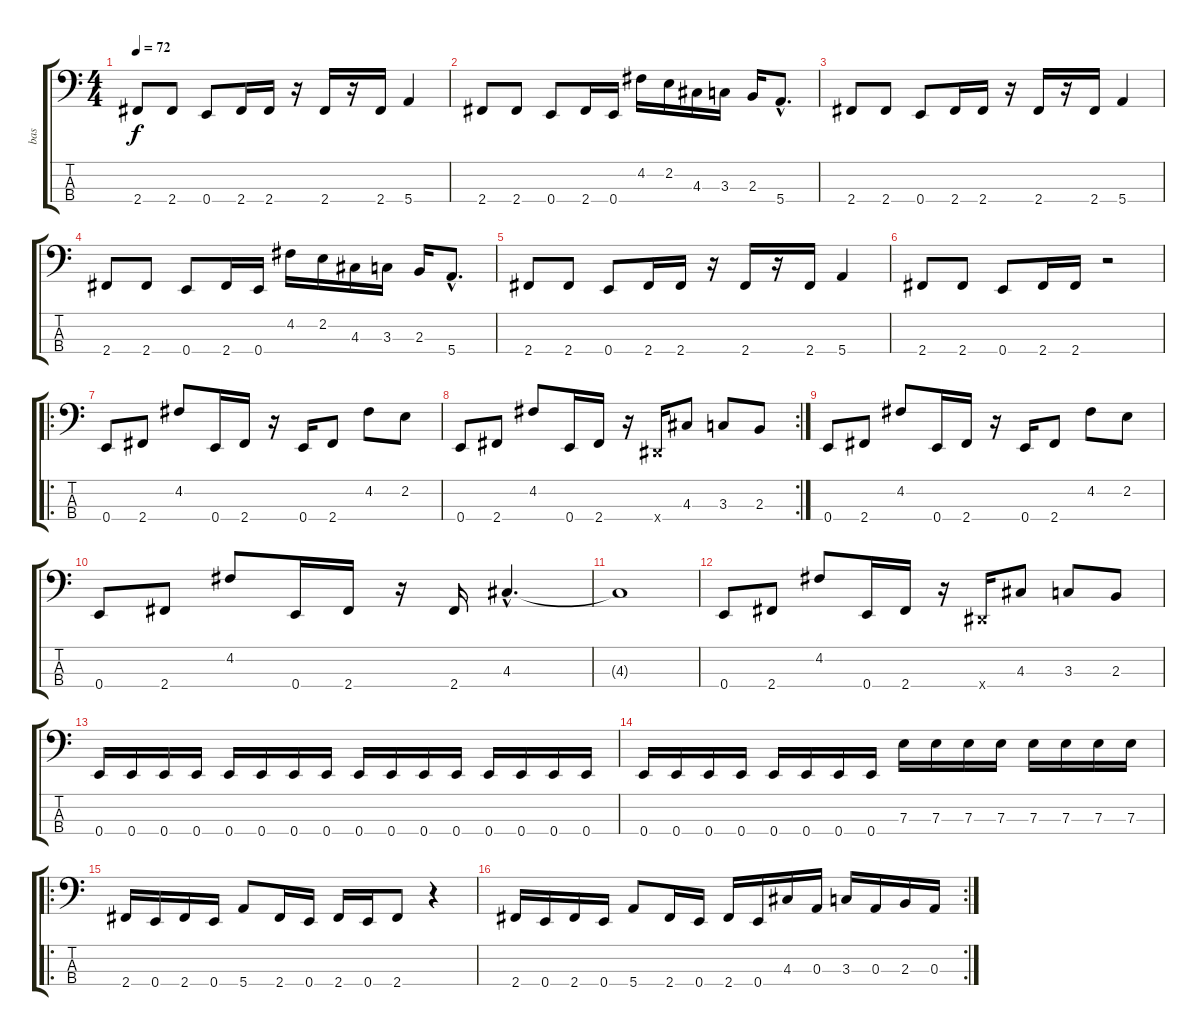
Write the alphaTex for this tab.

\track ("bas" "bas") {instrument electricbasspick}
\staff {score tabs}
\tuning (G2 D2 A1 E1) {hide}
\ts (4 4)
\tempo 72
\clef f4
\ks c
2.4.8{dy f} 2.4.8 0.4.8 2.4.16 2.4.16 r.16 2.4.16 r.16 2.4.16 5.4.4 |
2.4.8 2.4.8 0.4.8 2.4.16 0.4.16 4.2.16 2.2.16 4.3.16 3.3.16 2.3.16 5.4{hac}.8{d} |
2.4.8 2.4.8 0.4.8 2.4.16 2.4.16 r.16 2.4.16 r.16 2.4.16 5.4.4 |
2.4.8 2.4.8 0.4.8 2.4.16 0.4.16 4.2.16 2.2.16 4.3.16 3.3.16 2.3.16 5.4{hac}.8{d} |
2.4.8 2.4.8 0.4.8 2.4.16 2.4.16 r.16 2.4.16 r.16 2.4.16 5.4.4 |
2.4.8 2.4.8 0.4.8 2.4.16 2.4.16 r.2 |
\ro
0.4.8 2.4.8 4.2.8 0.4.16 2.4.16 r.16 0.4.16 2.4.8 4.2.8 2.2.8 |
\rc 2
0.4.8 2.4.8 4.2.8 0.4.16 2.4.16 r.16 -1.4{x}.16 4.3.8 3.3.8 2.3.8 |
0.4.8 2.4.8 4.2.8 0.4.16 2.4.16 r.16 0.4.16 2.4.8 4.2.8 2.2.8 |
0.4.8 2.4.8 4.2.8 0.4.16 2.4.16 r.16 2.4.16 4.3{hac}.4{d} |
4.3{t}.1 |
0.4.8 2.4.8 4.2.8 0.4.16 2.4.16 r.16 -1.4{x}.16 4.3.8 3.3.8 2.3.8 |
0.4.16 0.4.16 0.4.16 0.4.16 0.4.16 0.4.16 0.4.16 0.4.16 0.4.16 0.4.16 0.4.16 0.4.16 0.4.16 0.4.16 0.4.16 0.4.16 |
0.4.16 0.4.16 0.4.16 0.4.16 0.4.16 0.4.16 0.4.16 0.4.16 7.3.16 7.3.16 7.3.16 7.3.16 7.3.16 7.3.16 7.3.16 7.3.16 |
\ro
2.4.16 0.4.16 2.4.16 0.4.16 5.4.8 2.4.16 0.4.16 2.4.16 0.4.16 2.4.8 r.4 |
\rc 2
2.4.16 0.4.16 2.4.16 0.4.16 5.4.8 2.4.16 0.4.16 2.4.16 0.4.16 4.3.16 0.3.16 3.3.16 0.3.16 2.3.16 0.3.16
